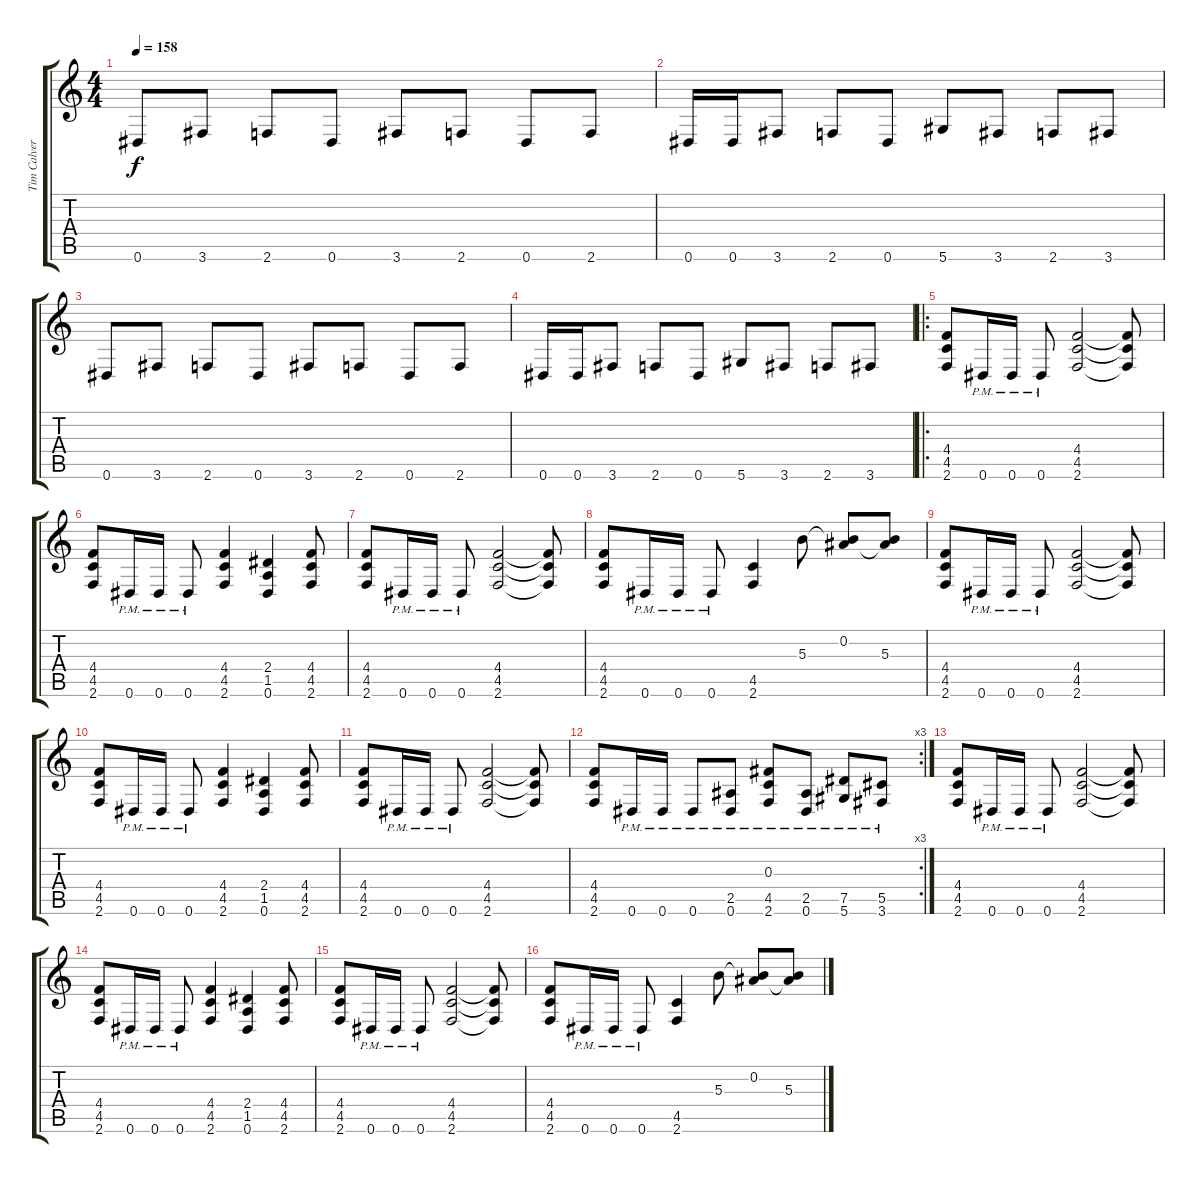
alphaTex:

\track ("Tim Calvert Rthym" "Tim Calver") {instrument distortionguitar}
\staff {score tabs}
\tuning (Eb4 Bb3 Gb3 Db3 Ab2 Eb2) {hide}
\ts (4 4)
\tempo 158
\clef g2
\ks c
0.6.8{dy f} 3.6.8 2.6.8 0.6.8 3.6.8 2.6.8 0.6.8 2.6.8 |
0.6.16 0.6.16 3.6.8 2.6.8 0.6.8 5.6.8 3.6.8 2.6.8 3.6.8 |
0.6.8 3.6.8 2.6.8 0.6.8 3.6.8 2.6.8 0.6.8 2.6.8 |
0.6.16 0.6.16 3.6.8 2.6.8 0.6.8 5.6.8 3.6.8 2.6.8 3.6.8 |
\ro
(4.4 4.5 2.6).8 0.6{pm}.16 0.6{pm}.16 0.6{pm}.8 (4.4 4.5 2.6).2 (4.4{t} 4.5{t} 2.6{t}).8 |
(4.4 4.5 2.6).8 0.6{pm}.16 0.6{pm}.16 0.6{pm}.8 (4.4 4.5 2.6).4 (2.4 1.5 0.6).4 (4.4 4.5 2.6).8 |
(4.4 4.5 2.6).8 0.6{pm}.16 0.6{pm}.16 0.6{pm}.8 (4.4 4.5 2.6).2 (4.4{t} 4.5{t} 2.6{t}).8 |
(4.4 4.5 2.6).8 0.6{pm}.16 0.6{pm}.16 0.6{pm}.8 (4.5 2.6).4 5.3.8 (0.2 5.3{t}).8 (0.2{t} 5.3).8 |
(4.4 4.5 2.6).8 0.6{pm}.16 0.6{pm}.16 0.6{pm}.8 (4.4 4.5 2.6).2 (4.4{t} 4.5{t} 2.6{t}).8 |
(4.4 4.5 2.6).8 0.6{pm}.16 0.6{pm}.16 0.6{pm}.8 (4.4 4.5 2.6).4 (2.4 1.5 0.6).4 (4.4 4.5 2.6).8 |
(4.4 4.5 2.6).8 0.6{pm}.16 0.6{pm}.16 0.6{pm}.8 (4.4 4.5 2.6).2 (4.4{t} 4.5{t} 2.6{t}).8 |
\rc 3
(4.4 4.5 2.6).8 0.6{pm}.16 0.6{pm}.16 0.6{pm}.8 (2.5{pm} 0.6{pm}).8 (0.3 4.5{pm} 2.6{pm}).8 (2.5{pm} 0.6{pm}).8 (7.5{pm} 5.6{pm}).8 (5.5{pm} 3.6{pm}).8 |
(4.4 4.5 2.6).8 0.6{pm}.16 0.6{pm}.16 0.6{pm}.8 (4.4 4.5 2.6).2 (4.4{t} 4.5{t} 2.6{t}).8 |
(4.4 4.5 2.6).8 0.6{pm}.16 0.6{pm}.16 0.6{pm}.8 (4.4 4.5 2.6).4 (2.4 1.5 0.6).4 (4.4 4.5 2.6).8 |
(4.4 4.5 2.6).8 0.6{pm}.16 0.6{pm}.16 0.6{pm}.8 (4.4 4.5 2.6).2 (4.4{t} 4.5{t} 2.6{t}).8 |
(4.4 4.5 2.6).8 0.6{pm}.16 0.6{pm}.16 0.6{pm}.8 (4.5 2.6).4 5.3.8 (0.2 5.3{t}).8 (0.2{t} 5.3).8
